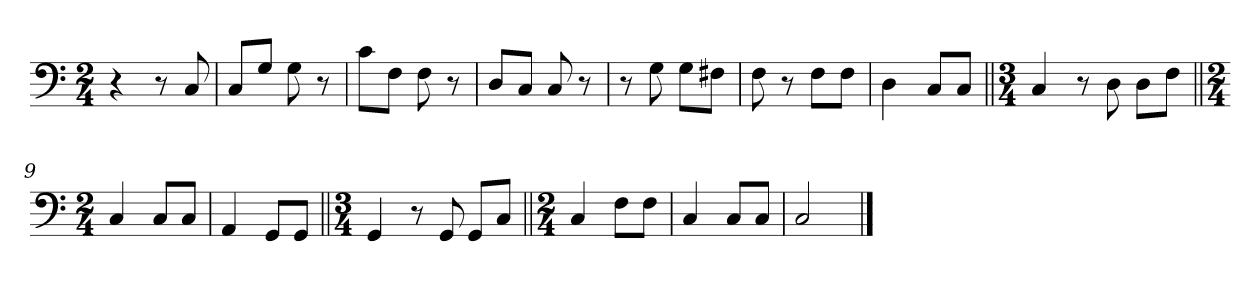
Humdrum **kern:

**kern
*part1
*staff1
*clefF4
*k[]
*M2/4
=1
4r
8r
8C/
=2
8C/L
8G/J
8G\
8r
=3
8c\L
8F\J
8F\
8r
=4
8D/L
8C/J
8C/
8r
=5
8r
8G\
8G\L
8F#X\J
=6
8F\
8r
8F\L
8F\J
=7
4D\
8C/L
8C/J
=8||
*M3/4
4C/
8r
8D\
8D\L
8F\J
=9||
*M2/4
4C/
8C/L
8C/J
=10
4AA/
8GG/L
8GG/J
=11||
*M3/4
4GG/
8r
8GG/
8GG/L
8C/J
=12||
*M2/4
4C/
8F\L
8F\J
=13
4C/
8C/L
8C/J
=14
2C/
==
*-
